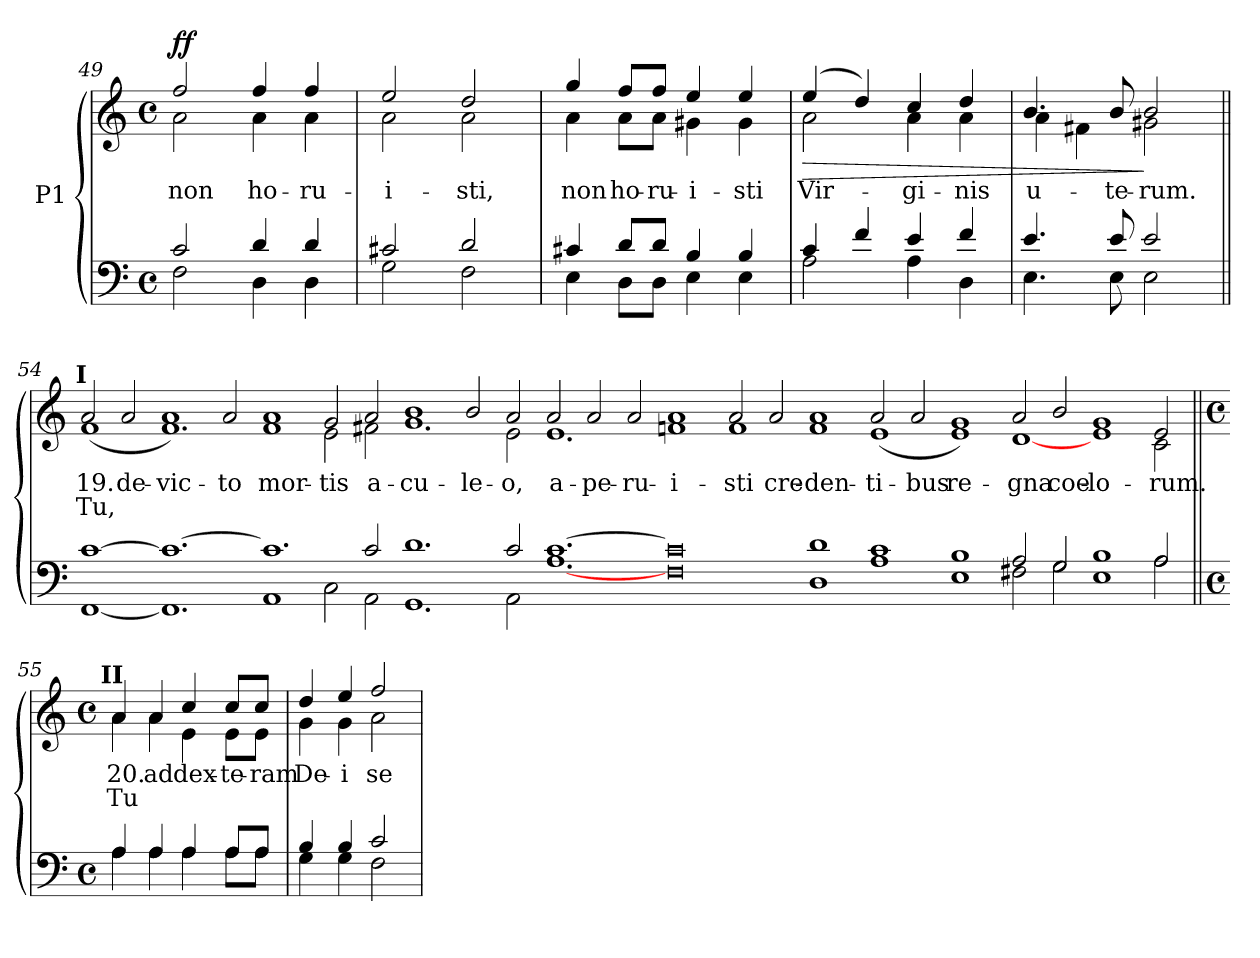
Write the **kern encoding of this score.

**kern	**kern	**text	**text	**dynam
*part1	*part1	*part1	*part1	*part1
*staff2	*staff1	*staff1	*staff1	*staff1/2
*I"P1	*	*	*	*
*clefF4	*clefG2	*	*	*
*k[]	*k[]	*	*	*
*C:	*C:	*	*	*
*M4/4	*M4/4	*	*	*
*met(c)	*met(c)	*	*	*
=49	=49	=49	=49	=49
*^	*	*	*	*
!	!	!	!LO:LY:b:color=#000000	!	!
*	*	*^	*	*	*
2ci/	2Fi\	2ffi/	2ai\	non	.	f f
!	!	!	!	!LO:LY:b:color=#000000	!	!
4di/	4Di\	4ffi/	4ai\	ho-	.	.
!	!	!	!	!LO:LY:b:color=#000000	!	!
4di/	4Di\	4ffi/	4ai\	-ru-	.	.
=50	=50	=50	=50	=50	=50	=50
!	!	!	!	!LO:LY:b:color=#000000	!	!
2c#Xi/	2Gi\	2eei/	2ai\	-i-	.	.
!	!	!	!	!LO:LY:b:color=#000000	!	!
2di/	2Fi\	2ddi/	2ai\	-sti,	.	.
=51	=51	=51	=51	=51	=51	=51
!	!	!	!	!LO:LY:b:color=#000000	!	!
4c#Xi/	4Ei\	4ggi/	4ai\	non	.	.
!	!	!	!	!LO:LY:b:color=#000000	!	!
8di/L	8Di\L	8ffi/L	8ai\L	ho-	.	.
!	!	!	!	!LO:LY:b:color=#000000	!	!
8di/J	8Di\J	8ffi/J	8ai\J	-ru-	.	.
!	!	!	!	!LO:LY:b:color=#000000	!	!
4Bi/	4Ei\	4eei/	4g#Xi\	-i-	.	.
!	!	!	!	!LO:LY:b:color=#000000	!	!
4Bi/	4Ei\	4eei/	4g#i\	-sti	.	.
=52	=52	=52	=52	=52	=52	=52
!	!	!	!	!LO:LY:b:color=#000000	!	!LO:HP:b
4ci/	2Ai\	(4eei/	2ai\	Vir-	.	>
4fi/	.	4ddi/)	.	.	.	.
!	!	!	!	!LO:LY:b:color=#000000	!	!
4ei/	4Ai\	4cci/	4ai\	-gi-	.	.
!	!	!	!	!LO:LY:b:color=#000000	!	!
4fi/	4Di\	4ddi/	4ai\	-nis	.	.
=53	=53	=53	=53	=53	=53	=53
!	!	!	!	!LO:LY:b:color=#000000	!	!
4.ei/	4.Ei\	4.bi/	4ai\	u-	.	.
.	.	.	4f#Xi\	.	.	.
!	!	!	!	!LO:LY:b:color=#000000	!	!
8ei/	8Ei\	8bi/	.	-te-	.	.
!	!	!	!	!LO:LY:b:color=#000000	!	!
2ei/	2Ei\	2bi/	2g#Xi\	-rum.	.	]
!!LO:LB:g=z	!!
=54||	=54||	=54||	=54||	=54||	=54||	=54||
!	!	!LO:TX:a:B:cj:t=I	!	!	!	!
!	!	!	!	!LO:LY:b:color=#000000	!LO:LY:b:color=#000000	!
[1ci	[1FFi	2ai/	(1fi	19.	Tu,	.
!	!	!	!	!LO:LY:b:color=#000000	!	!
.	.	2ai/	.	de-	.	.
!	!	!	!	!LO:LY:b:color=#000000	!	!
1.ci_	1.FFi]	1ai	1.fi)	-vic-	.	.
!	!	!	!	!LO:LY:b:color=#000000	!	!
.	.	2ai/	.	-to	.	.
!	!	!	!	!LO:LY:b:color=#000000	!	!
1.ci]	1AAi	1ai	1fi	mor-	.	.
!	!	!	!	!LO:LY:b:color=#000000	!	!
.	2Ci\	2gi/	2ei\	-tis	.	.
!	!	!	!	!LO:LY:b:color=#000000	!	!
2ci/	2AAi\	2ai/	2f#Xi\	a-	.	.
!	!	!	!	!LO:LY:b:color=#000000	!	!
1.di	1.GGi	1bi	1.gi	-cu-	.	.
!	!	!	!	!LO:LY:b:color=#000000	!	!
.	.	2bi/	.	-le-	.	.
!	!	!	!	!LO:LY:b:color=#000000	!	!
2ci/	2AAi\	2ai/	2ei\	-o,	.	.
!	!	!	!	!LO:LY:b:color=#000000	!	!
[1.ci	[1.Ai	2ai/	1.ei	a-	.	.
!	!	!	!	!LO:LY:b:color=#000000	!	!
.	.	2ai/	.	-pe-	.	.
!	!	!	!	!LO:LY:b:color=#000000	!	!
.	.	2ai/	.	-ru-	.	.
!	!	!	!	!LO:LY:b:color=#000000	!	!
0ci]	0Fi	1ai	1fi	-i-	.	.
!	!	!	!	!LO:LY:b:color=#000000	!	!
.	.	2ai/	1fi	-sti	.	.
!	!	!	!	!LO:LY:b:color=#000000	!	!
.	.	2ai/	.	cre-	.	.
!	!	!	!	!LO:LY:b:color=#000000	!	!
1di	1Di	1ai	1fi	-den-	.	.
!	!	!	!	!LO:LY:b:color=#000000	!	!
1ci	1Ai	2ai/	(1ei	-ti-	.	.
!	!	!	!	!LO:LY:b:color=#000000	!	!
.	.	2ai/	.	-bus	.	.
!	!	!	!	!LO:LY:b:color=#000000	!	!
1Bi	1Ei	1gi	1ei)	re-	.	.
!	!	!	!	!LO:LY:b:color=#000000	!	!
2Ai/	2F#Xi\	2ai/	[1di	-gna	.	.
!	!	!	!	!LO:LY:b:color=#000000	!	!
2Gi/	2Gi\	2bi/	.	coe-	.	.
!	!	!	!	!LO:LY:b:color=#000000	!	!
1Bi	1Ei	1gi	1ei	-lo-	.	.
!	!	!	!	!LO:LY:b:color=#000000	!	!
2Ai/	2Ai\	2ei/	2ci\	-rum.	.	.
!!LO:LB:g=z	!!
=55||	=55||	=55||	=55||	=55||	=55||	=55||
*M4/4	*	*M4/4	*	*	*	*
*met(c)	*	*met(c)	*	*	*	*
!	!	!LO:TX:a:B:cj:t=II	!	!	!	!
!	!	!	!	!LO:LY:b:color=#000000	!LO:LY:b:color=#000000	!
4Ai/	4Ai\	4ai/	4ai\	20.	Tu	mf mf
!	!	!	!	!LO:LY:b:color=#000000	!	!
4Ai/	4Ai\	4ai/	4ai\	ad	.	.
!	!	!	!	!LO:LY:b:color=#000000	!	!
4Ai/	4Ai\	4cci/	4ei\	dex-	.	.
!	!	!	!	!LO:LY:b:color=#000000	!	!
8Ai/L	8Ai\L	8cci/L	8ei\L	-te-	.	.
!	!	!	!	!LO:LY:b:color=#000000	!	!
8Ai/J	8Ai\J	8cci/J	8ei\J	-ram	.	.
=56	=56	=56	=56	=56	=56	=56
!	!	!	!	!LO:LY:b:color=#000000	!	!
4Bi/	4Gi\	4ddi/	4gi\	De-	.	.
!	!	!	!	!LO:LY:b:color=#000000	!	!
4Bi/	4Gi\	4eei/	4gi\	-i	.	.
!	!	!	!	!LO:LY:b:color=#000000	!	!
2ci/	2Fi\	2ffi/	2ai\	se-	.	.
*v	*v	*	*	*	*	*
*	*v	*v	*	*	*
=	=	=	=	=
*-	*-	*-	*-	*-
